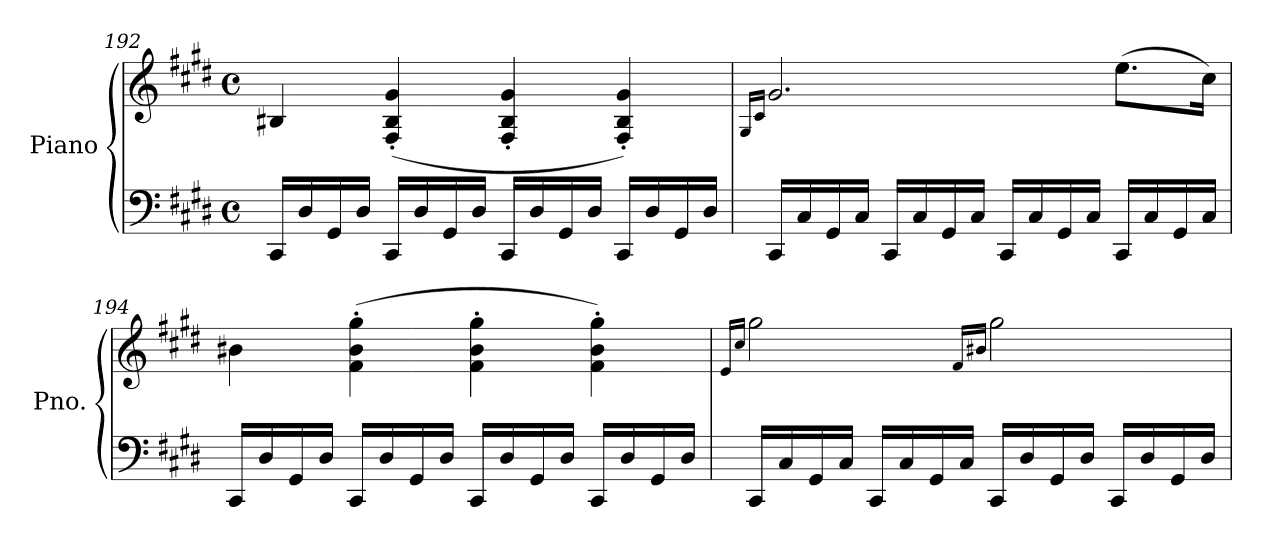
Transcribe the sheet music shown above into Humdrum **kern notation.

**kern	**kern
*part1	*part1
*staff2	*staff1
*I"Piano	*
*I'Pno.	*
*clefF4	*clefG2
*k[f#c#g#d#]	*k[f#c#g#d#]
*M4/4	*M4/4
*met(c)	*met(c)
=192	=192
16CC#/LL	4B#X/
16D#/	.
16GG#/	.
16D#/JJ	.
16CC#/LL	(<4F#/' 4B#/' 4g#/'
16D#/	.
16GG#/	.
16D#/JJ	.
16CC#/LL	4F#/' 4B#/' 4g#/'
16D#/	.
16GG#/	.
16D#/JJ	.
16CC#/LL	4F#/' 4B#/' 4g#/')
16D#/	.
16GG#/	.
16D#/JJ	.
=193	=193
.	16qG#/LL
.	16qc#/JJ
16CC#/LL	2.g#/
16C#/	.
16GG#/	.
16C#/JJ	.
16CC#/LL	.
16C#/	.
16GG#/	.
16C#/JJ	.
16CC#/LL	.
16C#/	.
16GG#/	.
16C#/JJ	.
16CC#/LL	(>8.ee\L
16C#/	.
16GG#/	.
16C#/JJ	16cc#\Jk)
!!LO:PB:g=z
=194	=194
16CC#/LL	4b#X\
16D#/	.
16GG#/	.
16D#/JJ	.
16CC#/LL	(>4f#\' 4b#\' 4gg#\'
16D#/	.
16GG#/	.
16D#/JJ	.
16CC#/LL	4f#\' 4b#\' 4gg#\'
16D#/	.
16GG#/	.
16D#/JJ	.
16CC#/LL	4f#\' 4b#\' 4gg#\')
16D#/	.
16GG#/	.
16D#/JJ	.
=195	=195
.	16qe/LL
.	16qcc#/JJ
16CC#/LL	2gg#\
16C#/	.
16GG#/	.
16C#/JJ	.
16CC#/LL	.
16C#/	.
16GG#/	.
16C#/JJ	.
.	16qf#/LL
.	16qb#X/JJ
16CC#/LL	2gg#\
16D#/	.
16GG#/	.
16D#/JJ	.
16CC#/LL	.
16D#/	.
16GG#/	.
16D#/JJ	.
=	=
*-	*-
